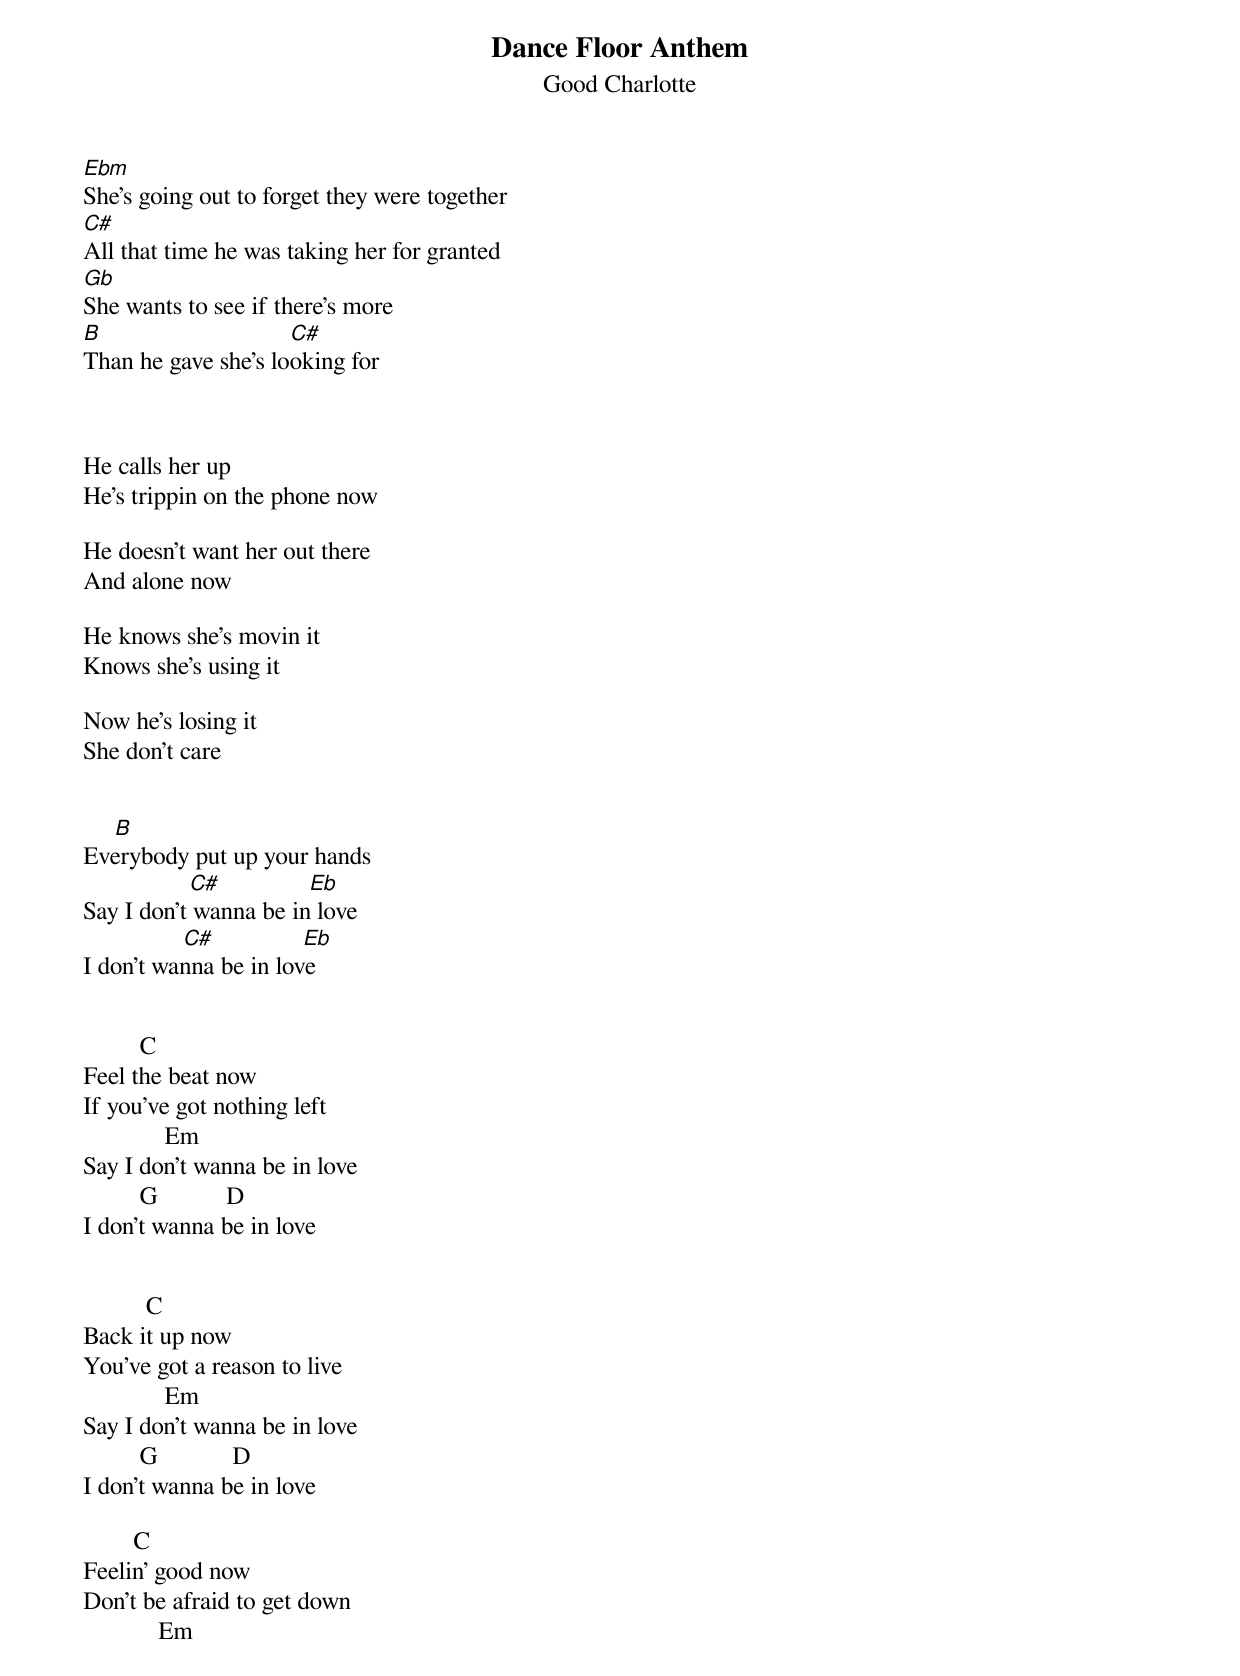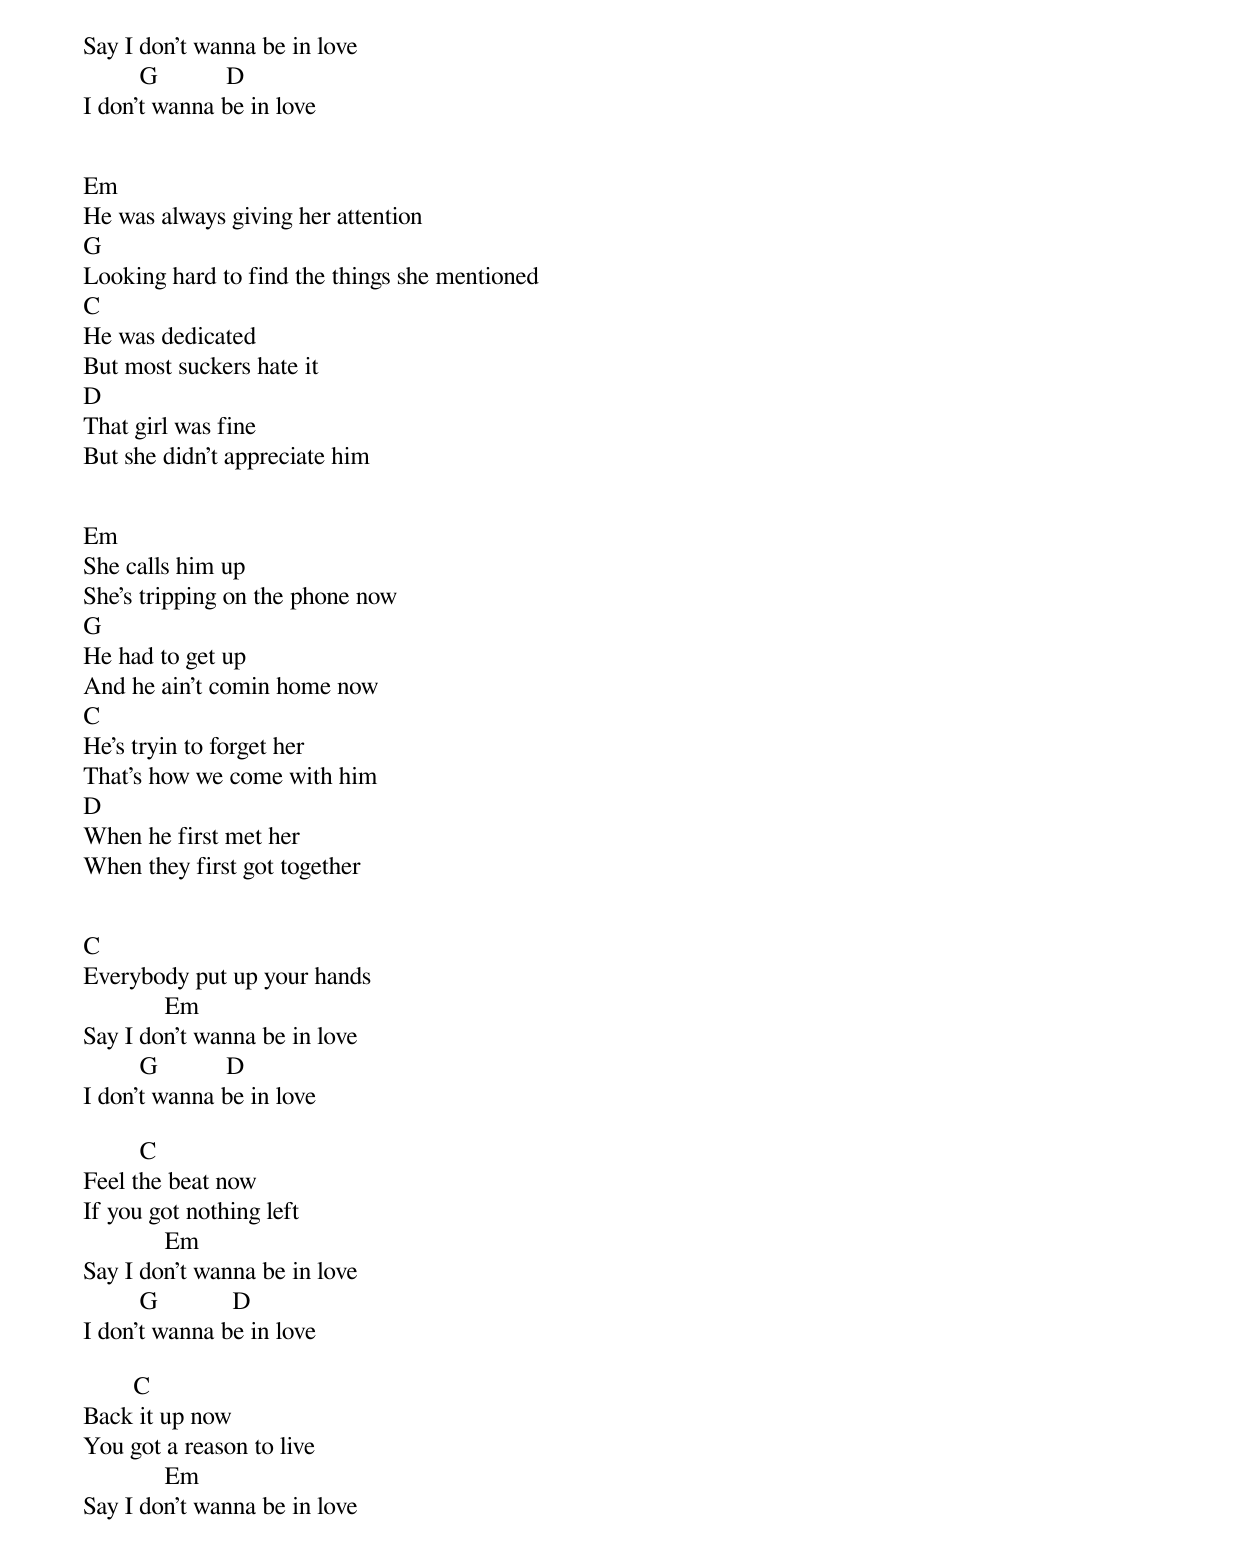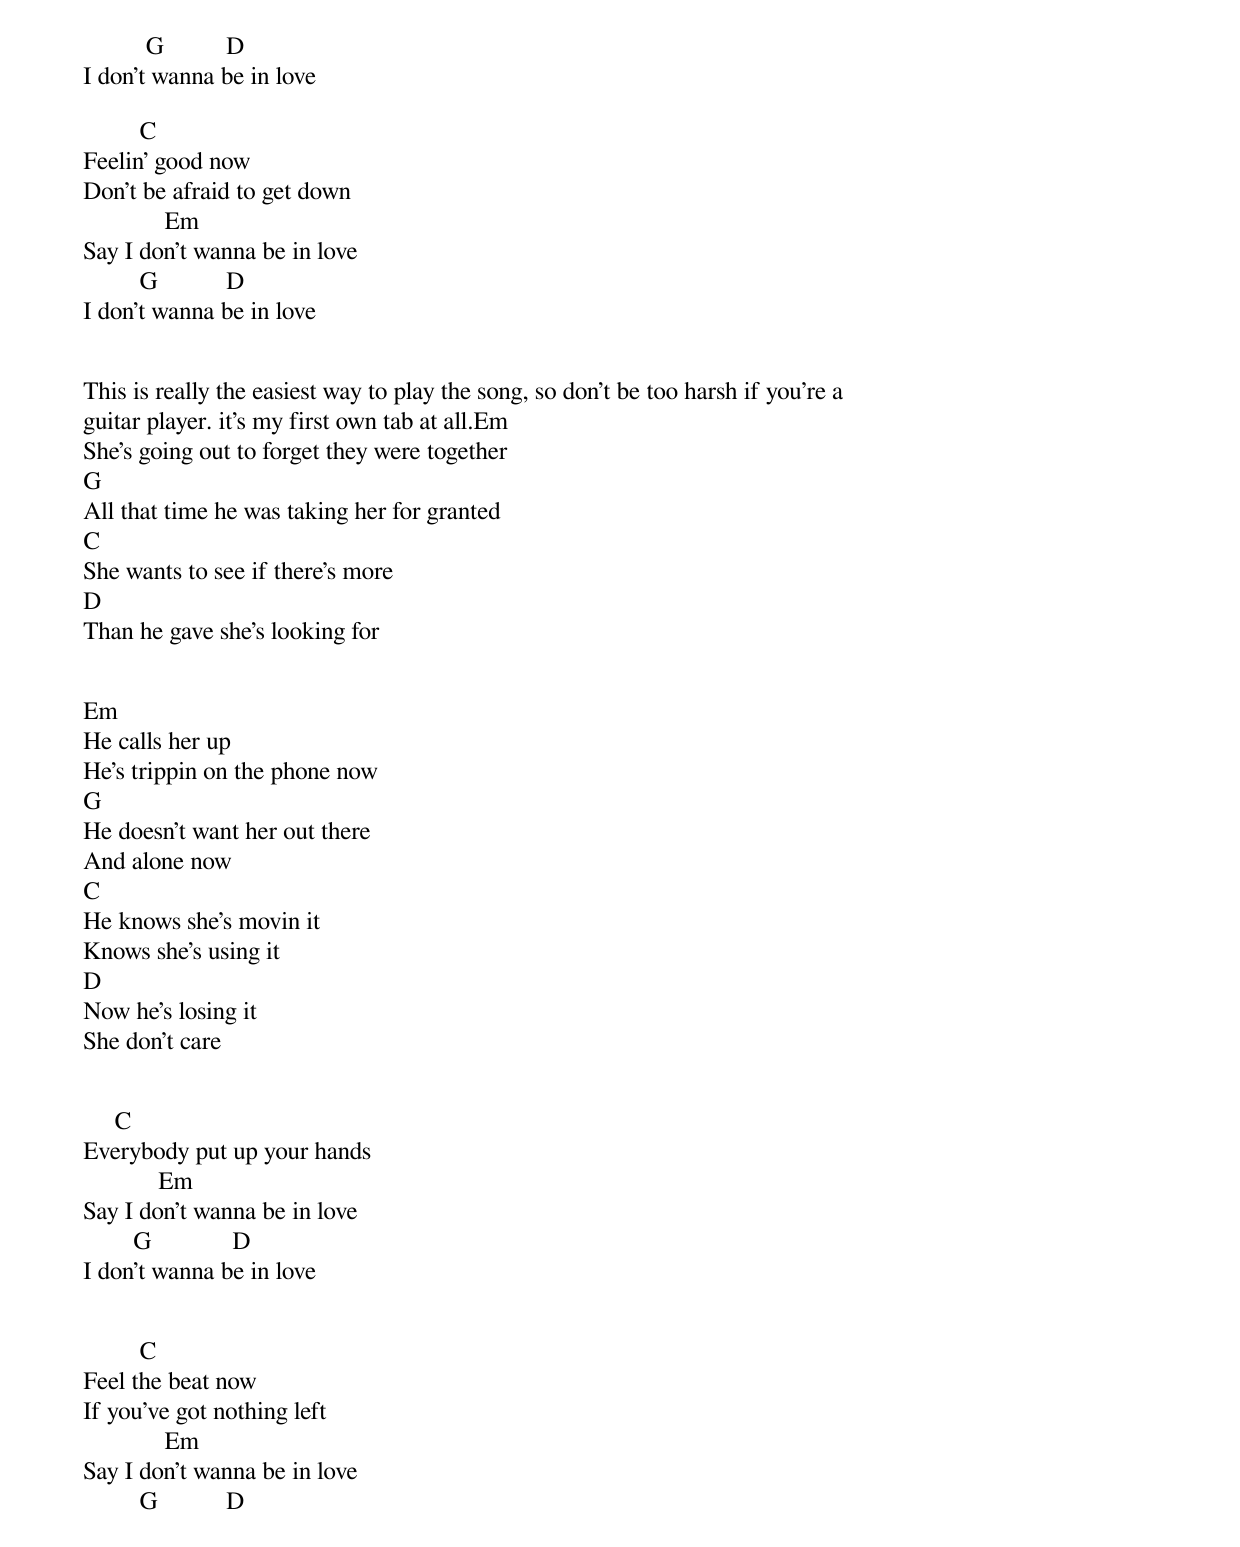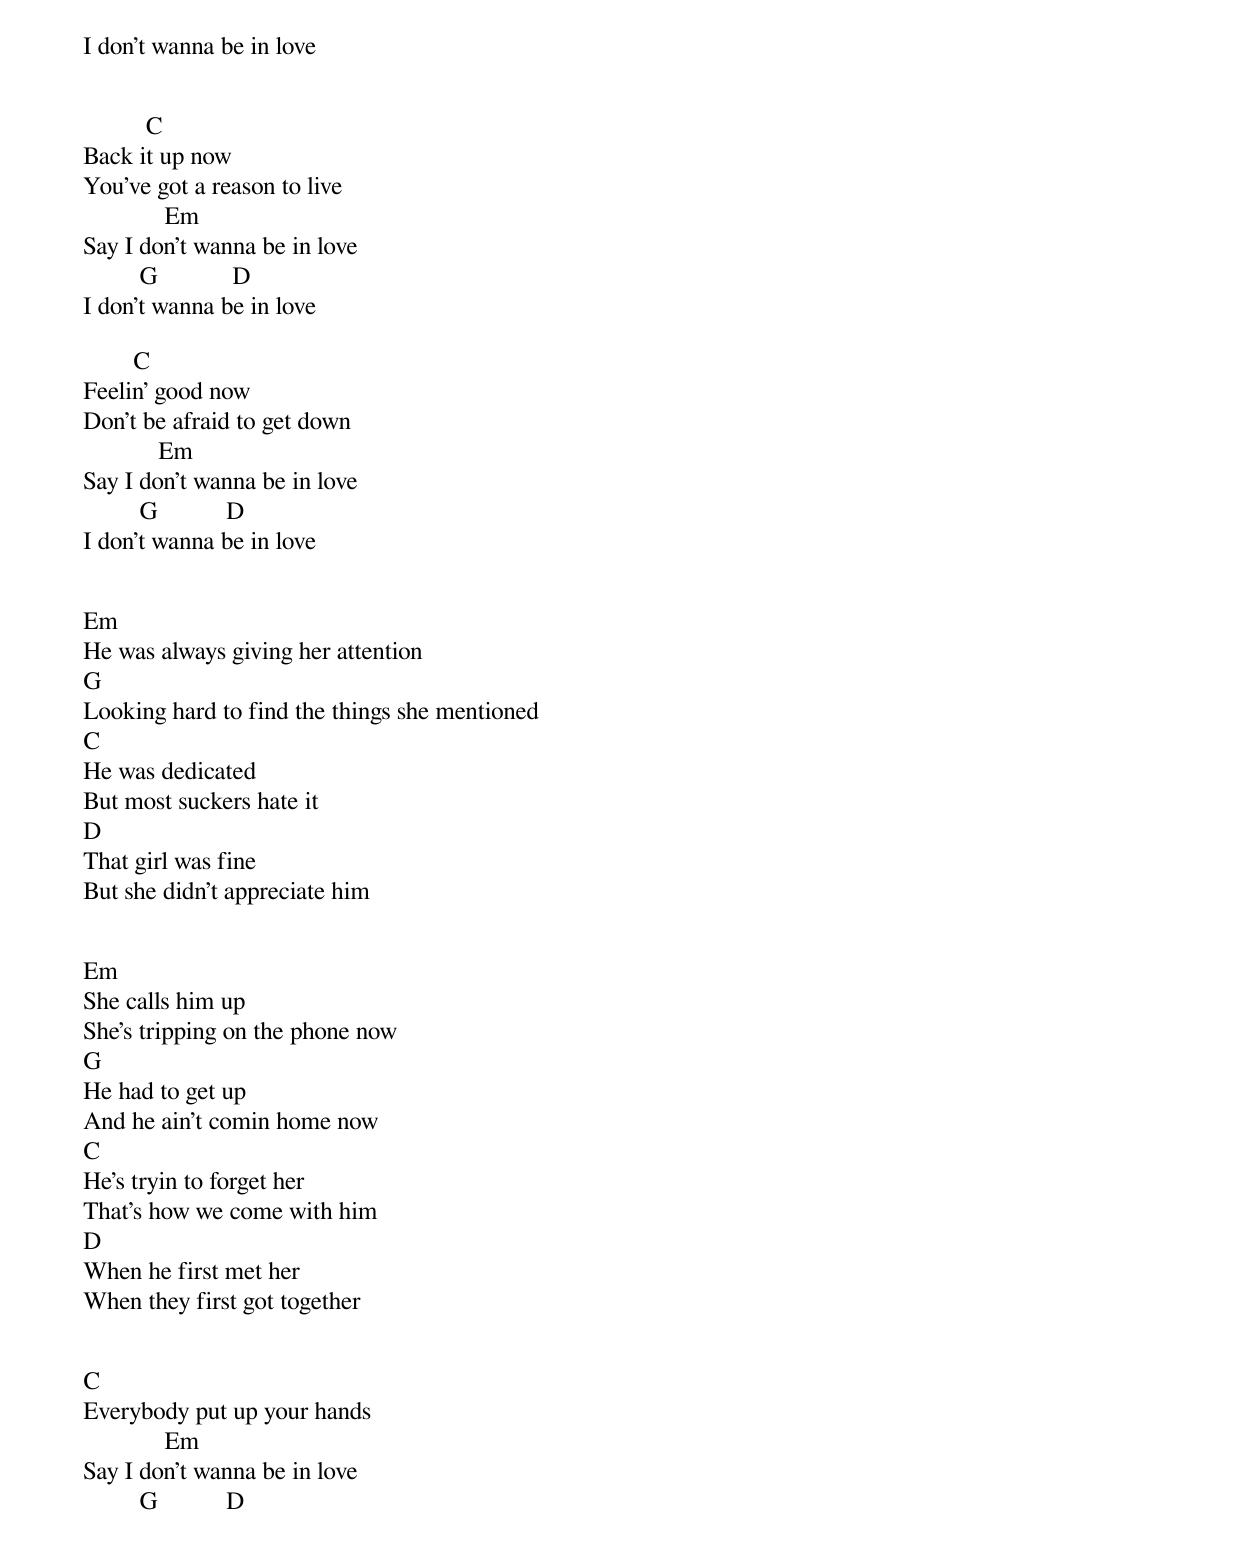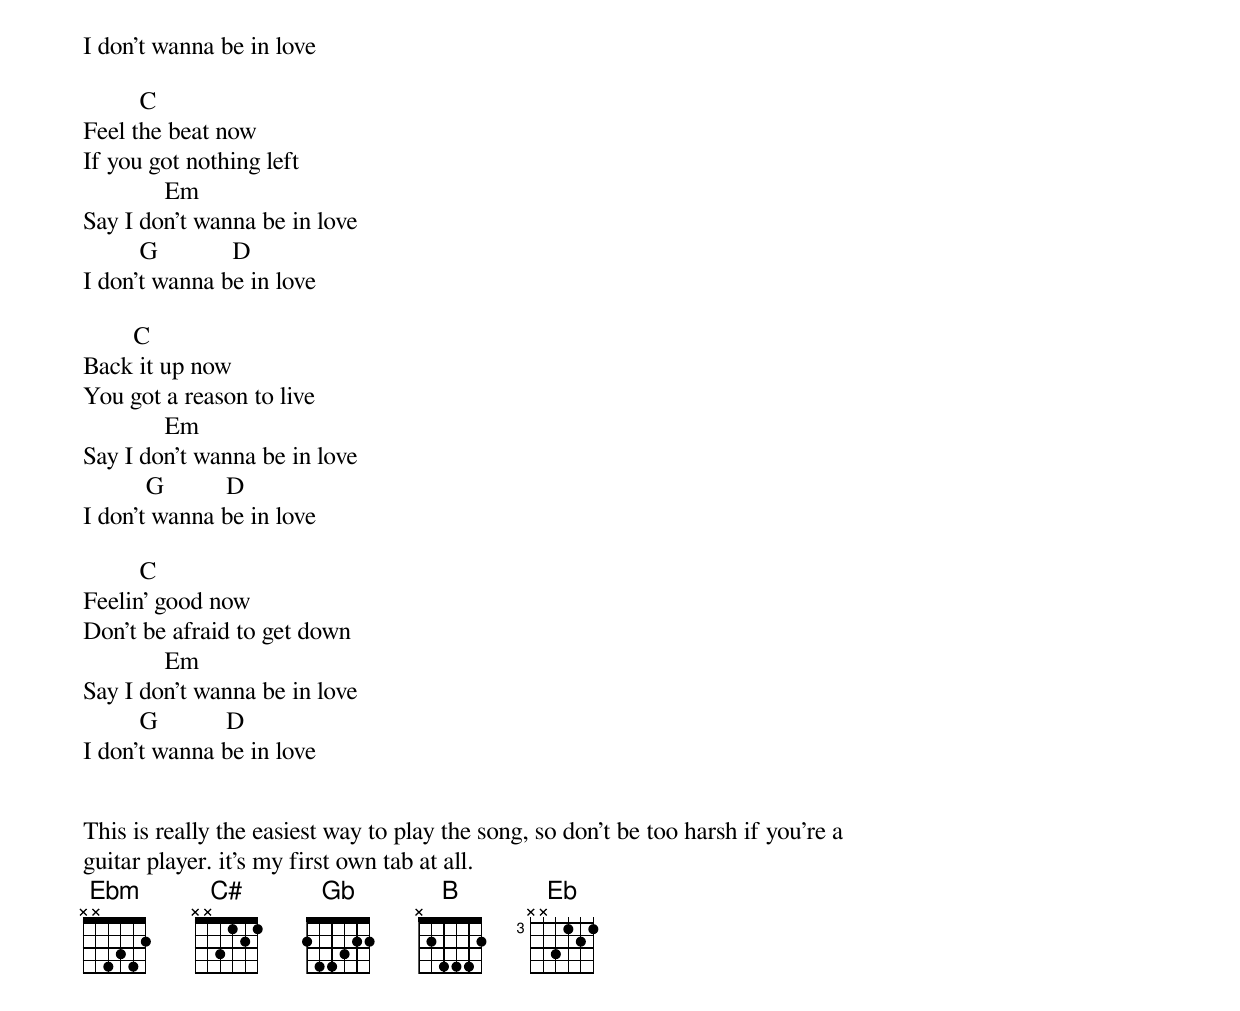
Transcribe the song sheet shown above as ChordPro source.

{t: Dance Floor Anthem}
{st: Good Charlotte}
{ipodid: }

[Ebm]
She's going out to forget they were together
[C#]
All that time he was taking her for granted
[Gb]
She wants to see if there's more
[B]                              [C#]
Than he gave she's looking for



He calls her up
He's trippin on the phone now

He doesn't want her out there
And alone now

He knows she's movin it
Knows she's using it

Now he's losing it
She don't care


     [B]
Everybody put up your hands
                 [C#]              [Eb]
Say I don't wanna be in love
                [C#]              [Eb]
I don't wanna be in love


         C
Feel the beat now
If you've got nothing left
             Em
Say I don't wanna be in love
         G           D
I don't wanna be in love


          C
Back it up now
You've got a reason to live
             Em
Say I don't wanna be in love
         G            D
I don't wanna be in love

        C
Feelin' good now
Don't be afraid to get down
            Em
Say I don't wanna be in love
         G           D
I don't wanna be in love


Em
He was always giving her attention
G
Looking hard to find the things she mentioned
C
He was dedicated
But most suckers hate it
D
That girl was fine
But she didn't appreciate him


Em
She calls him up
She's tripping on the phone now
G
He had to get up
And he ain't comin home now
C
He's tryin to forget her
That's how we come with him
D
When he first met her
When they first got together


C
Everybody put up your hands
             Em
Say I don't wanna be in love
         G           D
I don't wanna be in love

         C
Feel the beat now
If you got nothing left
             Em
Say I don't wanna be in love
         G            D
I don't wanna be in love

        C
Back it up now
You got a reason to live
             Em
Say I don't wanna be in love
          G          D
I don't wanna be in love

         C
Feelin' good now
Don't be afraid to get down
             Em
Say I don't wanna be in love
         G           D
I don't wanna be in love


This is really the easiest way to play the song, so don't be too harsh if you're a
guitar player. it's my first own tab at all.Em
She's going out to forget they were together
G
All that time he was taking her for granted
C
She wants to see if there's more
D
Than he gave she's looking for


Em
He calls her up
He's trippin on the phone now
G
He doesn't want her out there
And alone now
C
He knows she's movin it
Knows she's using it
D
Now he's losing it
She don't care


     C
Everybody put up your hands
            Em
Say I don't wanna be in love
        G             D
I don't wanna be in love


         C
Feel the beat now
If you've got nothing left
             Em
Say I don't wanna be in love
         G           D
I don't wanna be in love


          C
Back it up now
You've got a reason to live
             Em
Say I don't wanna be in love
         G            D
I don't wanna be in love

        C
Feelin' good now
Don't be afraid to get down
            Em
Say I don't wanna be in love
         G           D
I don't wanna be in love


Em
He was always giving her attention
G
Looking hard to find the things she mentioned
C
He was dedicated
But most suckers hate it
D
That girl was fine
But she didn't appreciate him


Em
She calls him up
She's tripping on the phone now
G
He had to get up
And he ain't comin home now
C
He's tryin to forget her
That's how we come with him
D
When he first met her
When they first got together


C
Everybody put up your hands
             Em
Say I don't wanna be in love
         G           D
I don't wanna be in love

         C
Feel the beat now
If you got nothing left
             Em
Say I don't wanna be in love
         G            D
I don't wanna be in love

        C
Back it up now
You got a reason to live
             Em
Say I don't wanna be in love
          G          D
I don't wanna be in love

         C
Feelin' good now
Don't be afraid to get down
             Em
Say I don't wanna be in love
         G           D
I don't wanna be in love


This is really the easiest way to play the song, so don't be too harsh if you're a
guitar player. it's my first own tab at all.
